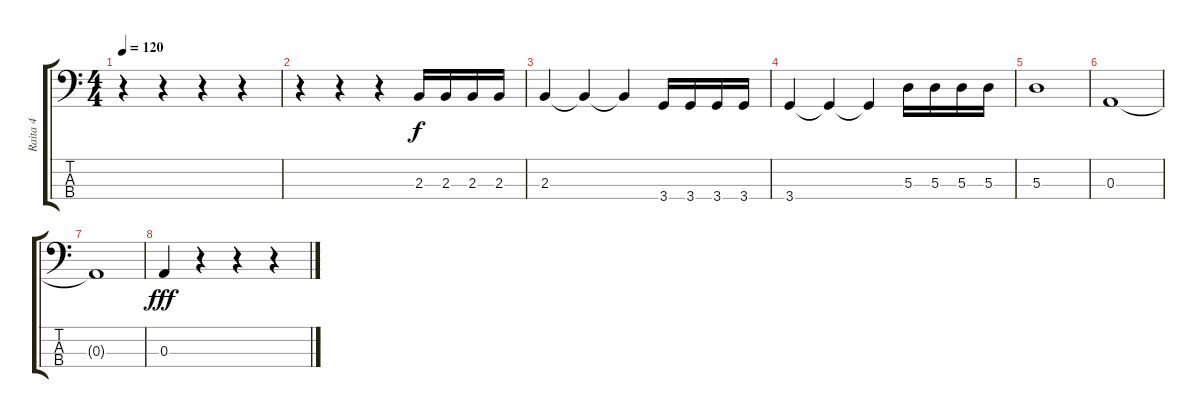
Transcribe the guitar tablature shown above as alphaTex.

\track ("Raita 4" "Raita 4") {instrument slapbass1}
\staff {score tabs}
\tuning (G2 D2 A1 E1) {hide}
\ts (4 4)
\tempo 120
\clef f4
\ks c
r.4{dy f} r.4 r.4 r.4 |
r.4 r.4 r.4 2.3.16 2.3.16 2.3.16 2.3.16 |
2.3.4 2.3{t}.4 2.3{t}.4 3.4.16 3.4.16 3.4.16 3.4.16 |
3.4.4 3.4{t}.4 3.4{t}.4 5.3.16 5.3.16 5.3.16 5.3.16 |
5.3.1 |
0.3.1 |
0.3{t}.1 |
0.3.4{dy fff} r.4 r.4 r.4
